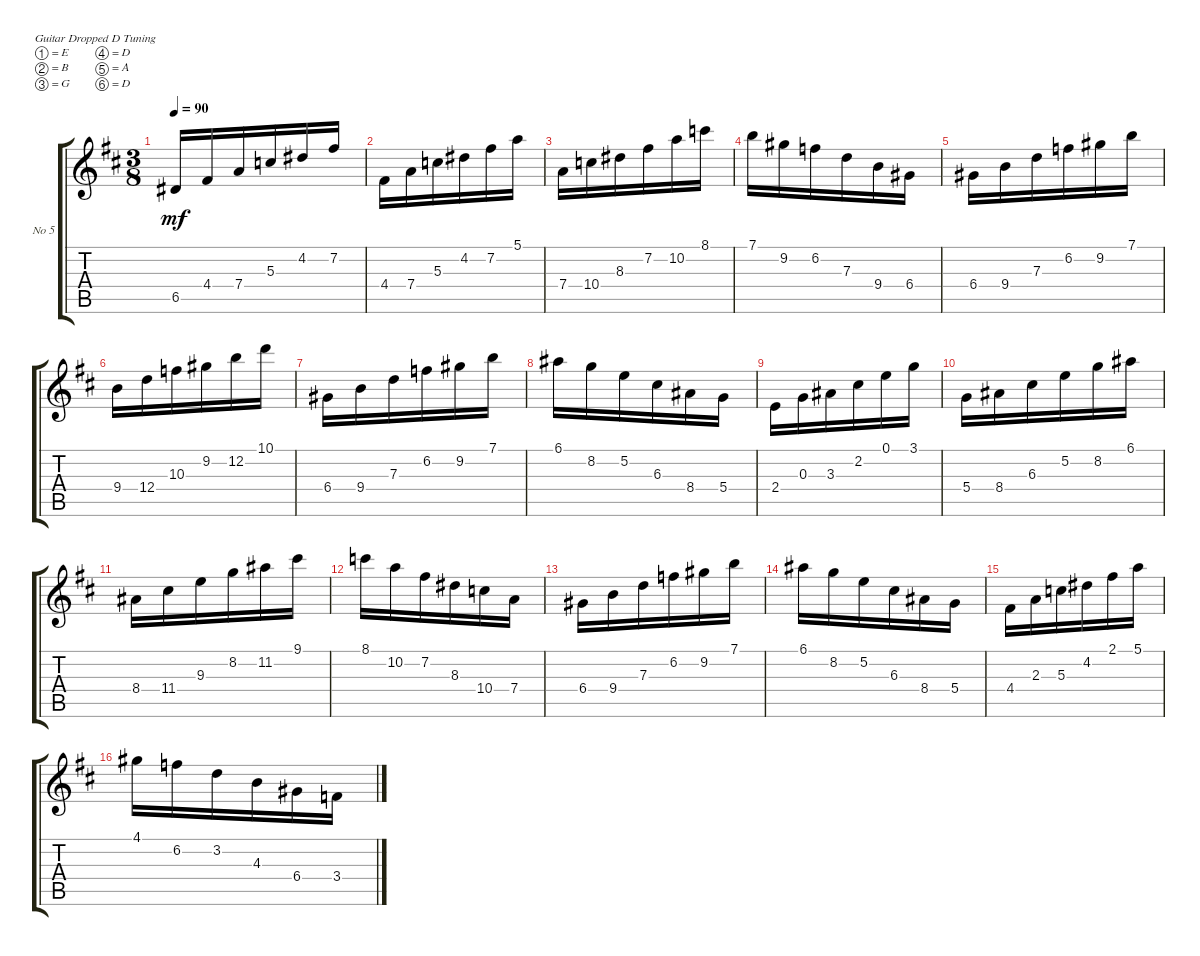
\bracketExtendMode groupsimilarinstruments
\firstSystemTrackNameOrientation horizontal
\otherSystemsTrackNameOrientation horizontal
\track ("Nylon Stringed Guitar" "No 5") {instrument acousticguitarnylon}
\staff {score tabs}
\tuning (E4 B3 G3 D3 A2 D2)
\ts (3 8)
\tempo 90
\clef g2
\ks d
6.5.16{dy mf} 4.4.16 7.4.16 5.3.16 4.2.16 7.2.16 |
4.4.16 7.4.16 5.3.16 4.2.16 7.2.16 5.1.16 |
7.4.16 10.4.16 8.3.16 7.2.16 10.2.16 8.1.16 |
7.1.16 9.2.16 6.2.16 7.3.16 9.4.16 6.4.16 |
6.4.16 9.4.16 7.3.16 6.2.16 9.2.16 7.1.16 |
9.4.16 12.4.16 10.3.16 9.2.16 12.2.16 10.1.16 |
6.4.16 9.4.16 7.3.16 6.2.16 9.2.16 7.1.16 |
6.1.16 8.2.16 5.2.16 6.3.16 8.4.16 5.4.16 |
2.4.16 0.3.16 3.3.16 2.2.16 0.1.16 3.1.16 |
5.4.16 8.4.16 6.3.16 5.2.16 8.2.16 6.1.16 |
8.4.16 11.4.16 9.3.16 8.2.16 11.2.16 9.1.16 |
8.1.16 10.2.16 7.2.16 8.3.16 10.4.16 7.4.16 |
6.4.16 9.4.16 7.3.16 6.2.16 9.2.16 7.1.16 |
6.1.16 8.2.16 5.2.16 6.3.16 8.4.16 5.4.16 |
4.4.16 2.3.16 5.3.16 4.2.16 2.1.16 5.1.16 |
4.1.16 6.2.16 3.2.16 4.3.16 6.4.16 3.4.16
